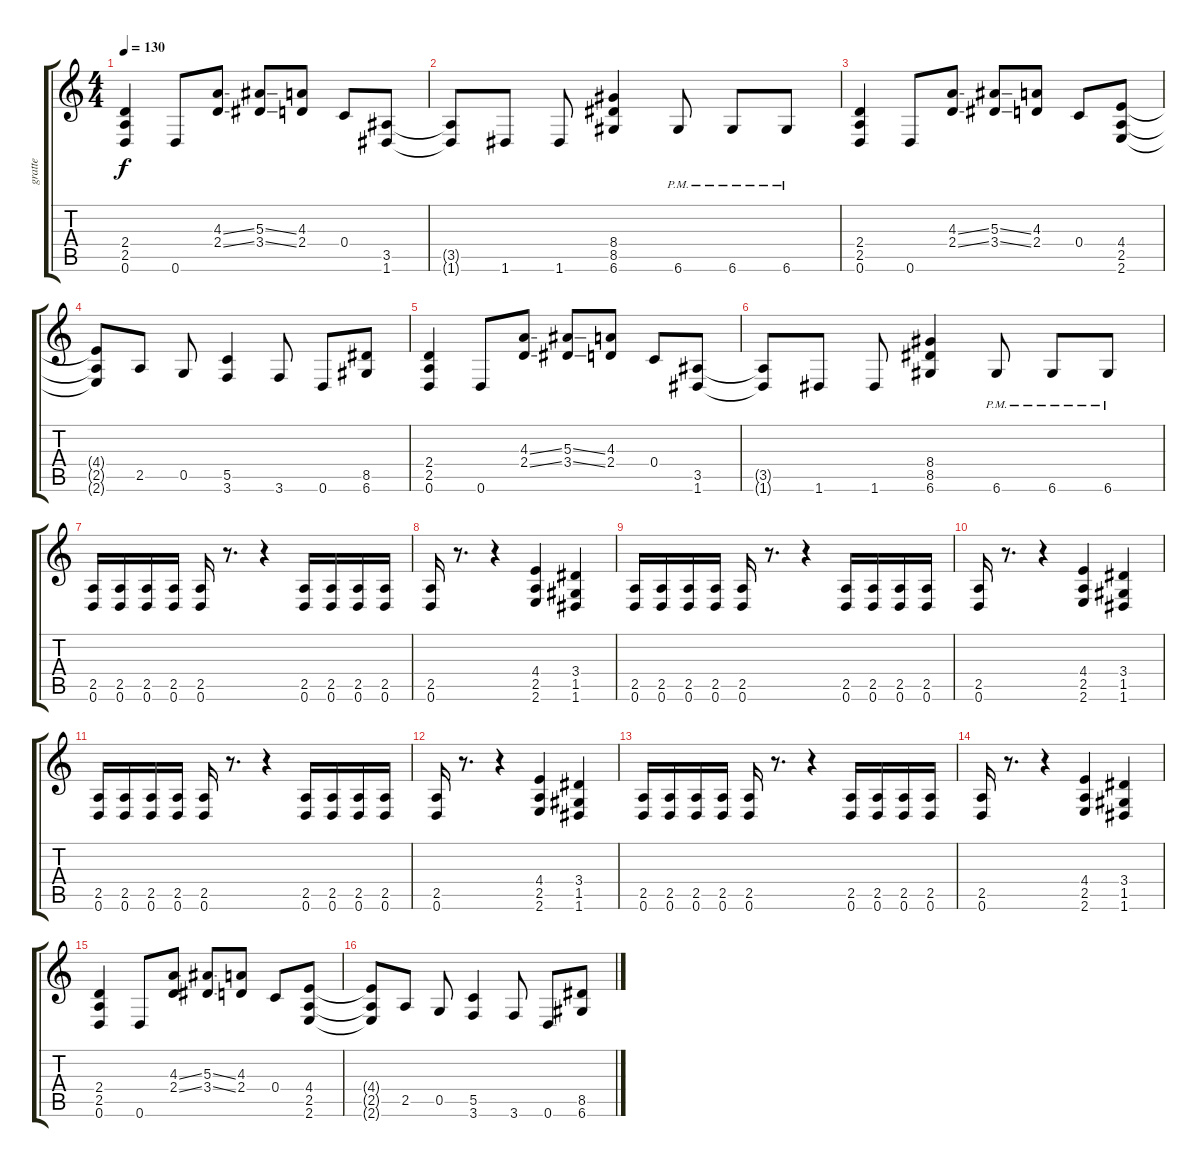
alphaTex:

\track ("gratte" "gratte") {instrument distortionguitar}
\staff {score tabs}
\tuning (D4 A3 F3 C3 G2 D2) {hide}
\ts (4 4)
\tempo 130
\clef g2
\ks c
(2.4 2.5 0.6).4{dy f} 0.6.8 (4.3{ss} 2.4{ss}).8 (5.3{ss} 3.4{ss}).8 (4.3 2.4).8 0.4.8 (3.5 1.6).8 |
(3.5{t} 1.6{t}).8 1.6.8 1.6.8 (8.4 8.5 6.6).4 6.6{pm}.8 6.6{pm}.8 6.6{pm}.8 |
(2.4 2.5 0.6).4 0.6.8 (4.3{ss} 2.4{ss}).8 (5.3{ss} 3.4{ss}).8 (4.3 2.4).8 0.4.8 (4.4 2.5 2.6).8 |
(4.4{t} 2.5{t} 2.6{t}).8 2.5.8 0.5.8 (5.5 3.6).4 3.6.8 0.6.8 (8.5 6.6).8 |
(2.4 2.5 0.6).4 0.6.8 (4.3{ss} 2.4{ss}).8 (5.3{ss} 3.4{ss}).8 (4.3 2.4).8 0.4.8 (3.5 1.6).8 |
(3.5{t} 1.6{t}).8 1.6.8 1.6.8 (8.4 8.5 6.6).4 6.6{pm}.8 6.6{pm}.8 6.6{pm}.8 |
(2.5 0.6).16 (2.5 0.6).16 (2.5 0.6).16 (2.5 0.6).16 (2.5 0.6).16 r.8{d} r.4 (2.5 0.6).16 (2.5 0.6).16 (2.5 0.6).16 (2.5 0.6).16 |
(2.5 0.6).16 r.8{d} r.4 (4.4 2.5 2.6).4 (3.4 1.5 1.6).4 |
(2.5 0.6).16 (2.5 0.6).16 (2.5 0.6).16 (2.5 0.6).16 (2.5 0.6).16 r.8{d} r.4 (2.5 0.6).16 (2.5 0.6).16 (2.5 0.6).16 (2.5 0.6).16 |
(2.5 0.6).16 r.8{d} r.4 (4.4 2.5 2.6).4 (3.4 1.5 1.6).4 |
(2.5 0.6).16 (2.5 0.6).16 (2.5 0.6).16 (2.5 0.6).16 (2.5 0.6).16 r.8{d} r.4 (2.5 0.6).16 (2.5 0.6).16 (2.5 0.6).16 (2.5 0.6).16 |
(2.5 0.6).16 r.8{d} r.4 (4.4 2.5 2.6).4 (3.4 1.5 1.6).4 |
(2.5 0.6).16 (2.5 0.6).16 (2.5 0.6).16 (2.5 0.6).16 (2.5 0.6).16 r.8{d} r.4 (2.5 0.6).16 (2.5 0.6).16 (2.5 0.6).16 (2.5 0.6).16 |
(2.5 0.6).16 r.8{d} r.4 (4.4 2.5 2.6).4 (3.4 1.5 1.6).4 |
(2.4 2.5 0.6).4 0.6.8 (4.3{ss} 2.4{ss}).8 (5.3{ss} 3.4{ss}).8 (4.3 2.4).8 0.4.8 (4.4 2.5 2.6).8 |
(4.4{t} 2.5{t} 2.6{t}).8 2.5.8 0.5.8 (5.5 3.6).4 3.6.8 0.6.8 (8.5 6.6).8
